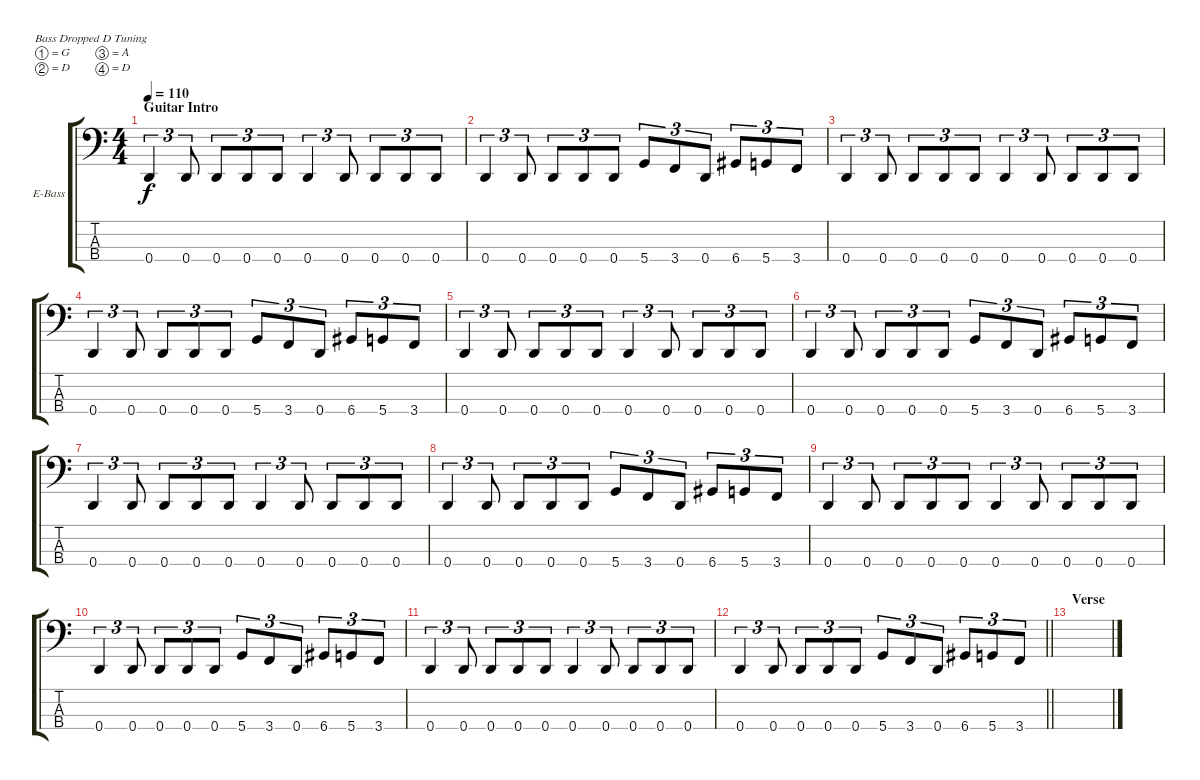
\bracketExtendMode groupsimilarinstruments
\firstSystemTrackNameOrientation horizontal
\otherSystemsTrackNameOrientation horizontal
\track ("Bass" "E-Bass") {instrument electricbassfinger}
\staff {score tabs}
\tuning (G2 D2 A1 D1)
\ts (4 4)
\section ("" "Guitar Intro")
\tempo 110
\clef f4
\ks c
0.4.4{tu (3 2) dy f} 0.4.8{tu (3 2)} 0.4.8{tu (3 2)} 0.4.8{tu (3 2)} 0.4.8{tu (3 2)} 0.4.4{tu (3 2)} 0.4.8{tu (3 2)} 0.4.8{tu (3 2)} 0.4.8{tu (3 2)} 0.4.8{tu (3 2)} |
0.4.4{tu (3 2)} 0.4.8{tu (3 2)} 0.4.8{tu (3 2)} 0.4.8{tu (3 2)} 0.4.8{tu (3 2)} 5.4.8{tu (3 2)} 3.4.8{tu (3 2)} 0.4.8{tu (3 2)} 6.4.8{tu (3 2)} 5.4.8{tu (3 2)} 3.4.8{tu (3 2)} |
0.4.4{tu (3 2)} 0.4.8{tu (3 2)} 0.4.8{tu (3 2)} 0.4.8{tu (3 2)} 0.4.8{tu (3 2)} 0.4.4{tu (3 2)} 0.4.8{tu (3 2)} 0.4.8{tu (3 2)} 0.4.8{tu (3 2)} 0.4.8{tu (3 2)} |
0.4.4{tu (3 2)} 0.4.8{tu (3 2)} 0.4.8{tu (3 2)} 0.4.8{tu (3 2)} 0.4.8{tu (3 2)} 5.4.8{tu (3 2)} 3.4.8{tu (3 2)} 0.4.8{tu (3 2)} 6.4.8{tu (3 2)} 5.4.8{tu (3 2)} 3.4.8{tu (3 2)} |
0.4.4{tu (3 2)} 0.4.8{tu (3 2)} 0.4.8{tu (3 2)} 0.4.8{tu (3 2)} 0.4.8{tu (3 2)} 0.4.4{tu (3 2)} 0.4.8{tu (3 2)} 0.4.8{tu (3 2)} 0.4.8{tu (3 2)} 0.4.8{tu (3 2)} |
0.4.4{tu (3 2)} 0.4.8{tu (3 2)} 0.4.8{tu (3 2)} 0.4.8{tu (3 2)} 0.4.8{tu (3 2)} 5.4.8{tu (3 2)} 3.4.8{tu (3 2)} 0.4.8{tu (3 2)} 6.4.8{tu (3 2)} 5.4.8{tu (3 2)} 3.4.8{tu (3 2)} |
0.4.4{tu (3 2)} 0.4.8{tu (3 2)} 0.4.8{tu (3 2)} 0.4.8{tu (3 2)} 0.4.8{tu (3 2)} 0.4.4{tu (3 2)} 0.4.8{tu (3 2)} 0.4.8{tu (3 2)} 0.4.8{tu (3 2)} 0.4.8{tu (3 2)} |
0.4.4{tu (3 2)} 0.4.8{tu (3 2)} 0.4.8{tu (3 2)} 0.4.8{tu (3 2)} 0.4.8{tu (3 2)} 5.4.8{tu (3 2)} 3.4.8{tu (3 2)} 0.4.8{tu (3 2)} 6.4.8{tu (3 2)} 5.4.8{tu (3 2)} 3.4.8{tu (3 2)} |
0.4.4{tu (3 2)} 0.4.8{tu (3 2)} 0.4.8{tu (3 2)} 0.4.8{tu (3 2)} 0.4.8{tu (3 2)} 0.4.4{tu (3 2)} 0.4.8{tu (3 2)} 0.4.8{tu (3 2)} 0.4.8{tu (3 2)} 0.4.8{tu (3 2)} |
0.4.4{tu (3 2)} 0.4.8{tu (3 2)} 0.4.8{tu (3 2)} 0.4.8{tu (3 2)} 0.4.8{tu (3 2)} 5.4.8{tu (3 2)} 3.4.8{tu (3 2)} 0.4.8{tu (3 2)} 6.4.8{tu (3 2)} 5.4.8{tu (3 2)} 3.4.8{tu (3 2)} |
0.4.4{tu (3 2)} 0.4.8{tu (3 2)} 0.4.8{tu (3 2)} 0.4.8{tu (3 2)} 0.4.8{tu (3 2)} 0.4.4{tu (3 2)} 0.4.8{tu (3 2)} 0.4.8{tu (3 2)} 0.4.8{tu (3 2)} 0.4.8{tu (3 2)} |
\barLineRight lightlight
0.4.4{tu (3 2)} 0.4.8{tu (3 2)} 0.4.8{tu (3 2)} 0.4.8{tu (3 2)} 0.4.8{tu (3 2)} 5.4.8{tu (3 2)} 3.4.8{tu (3 2)} 0.4.8{tu (3 2)} 6.4.8{tu (3 2)} 5.4.8{tu (3 2)} 3.4.8{tu (3 2)} |
\section ("" "Verse")
